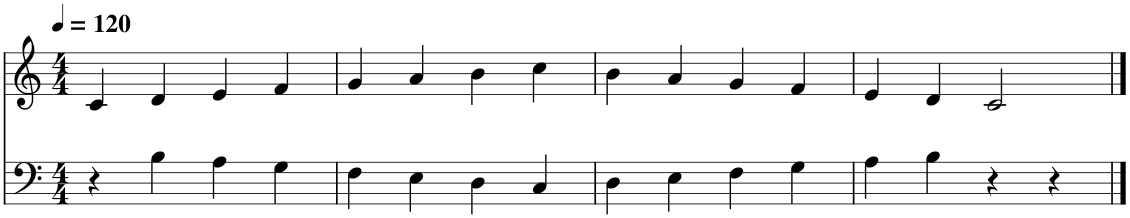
**kern	**kern
*part1	*part1
*staff2	*staff1
*I"Piano	*
*I'Pno.	*
*clefF4	*clefG2
*k[]	*
*M4/4	*M4/4
*MM120	*MM120
=1	=1
4r	4c/
4B\	4d/
4A\	4e/
4G\	4f/
=2	=2
4F\	4g/
4E\	4a/
4D\	4b\
4C/	4cc\
=3	=3
4D\	4b\
4E\	4a/
4F\	4g/
4G\	4f/
=4	=4
4A\	4e/
4B\	4d/
4r	2c/
4r	.
==	==
*-	*-
